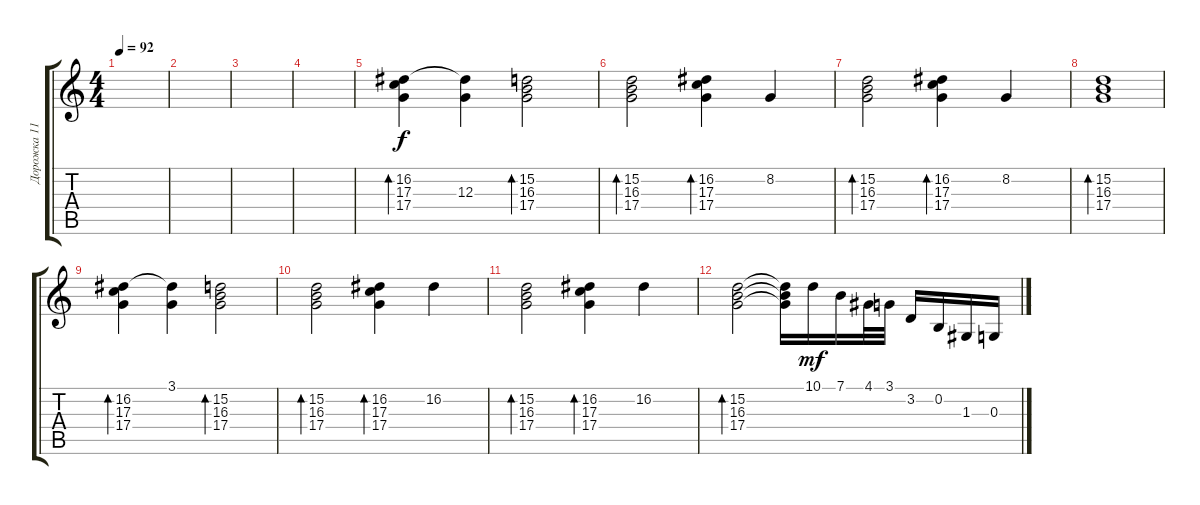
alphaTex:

\track ("Дорожка 11" "Дорожка 11") {instrument electricpiano1}
\staff {score tabs}
\tuning (E4 B3 G3 D3 A2 E2) {hide}
\ts (4 4)
\tempo 92
\clef g2
\ks c
|
|
|
|
(16.2 17.3 17.4).4{bd 480} (16.2{t} 12.3).4 (15.2 16.3 17.4).2{bd 480} |
(15.2 16.3 17.4).2{bd 480} (16.2 17.3 17.4).4{bd 480} 8.2.4 |
(15.2 16.3 17.4).2{bd 480} (16.2 17.3 17.4).4{bd 480} 8.2.4 |
(15.2 16.3 17.4).1{bd 480} |
(16.2 17.3 17.4).4{bd 480} (3.1 16.2{t}).4 (15.2 16.3 17.4).2{bd 480} |
(15.2 16.3 17.4).2{bd 480} (16.2 17.3 17.4).4{bd 480} 16.2.4 |
(15.2 16.3 17.4).2{bd 480} (16.2 17.3 17.4).4{bd 480} 16.2.4 |
(15.2 16.3 17.4).2{bd 480} (15.2{t} 16.3{t} 17.4{t}).16 10.1.16{dy mf} 7.1.16 4.1.32 3.1.32 3.2.16 0.2.16 1.3.16 0.3.16
